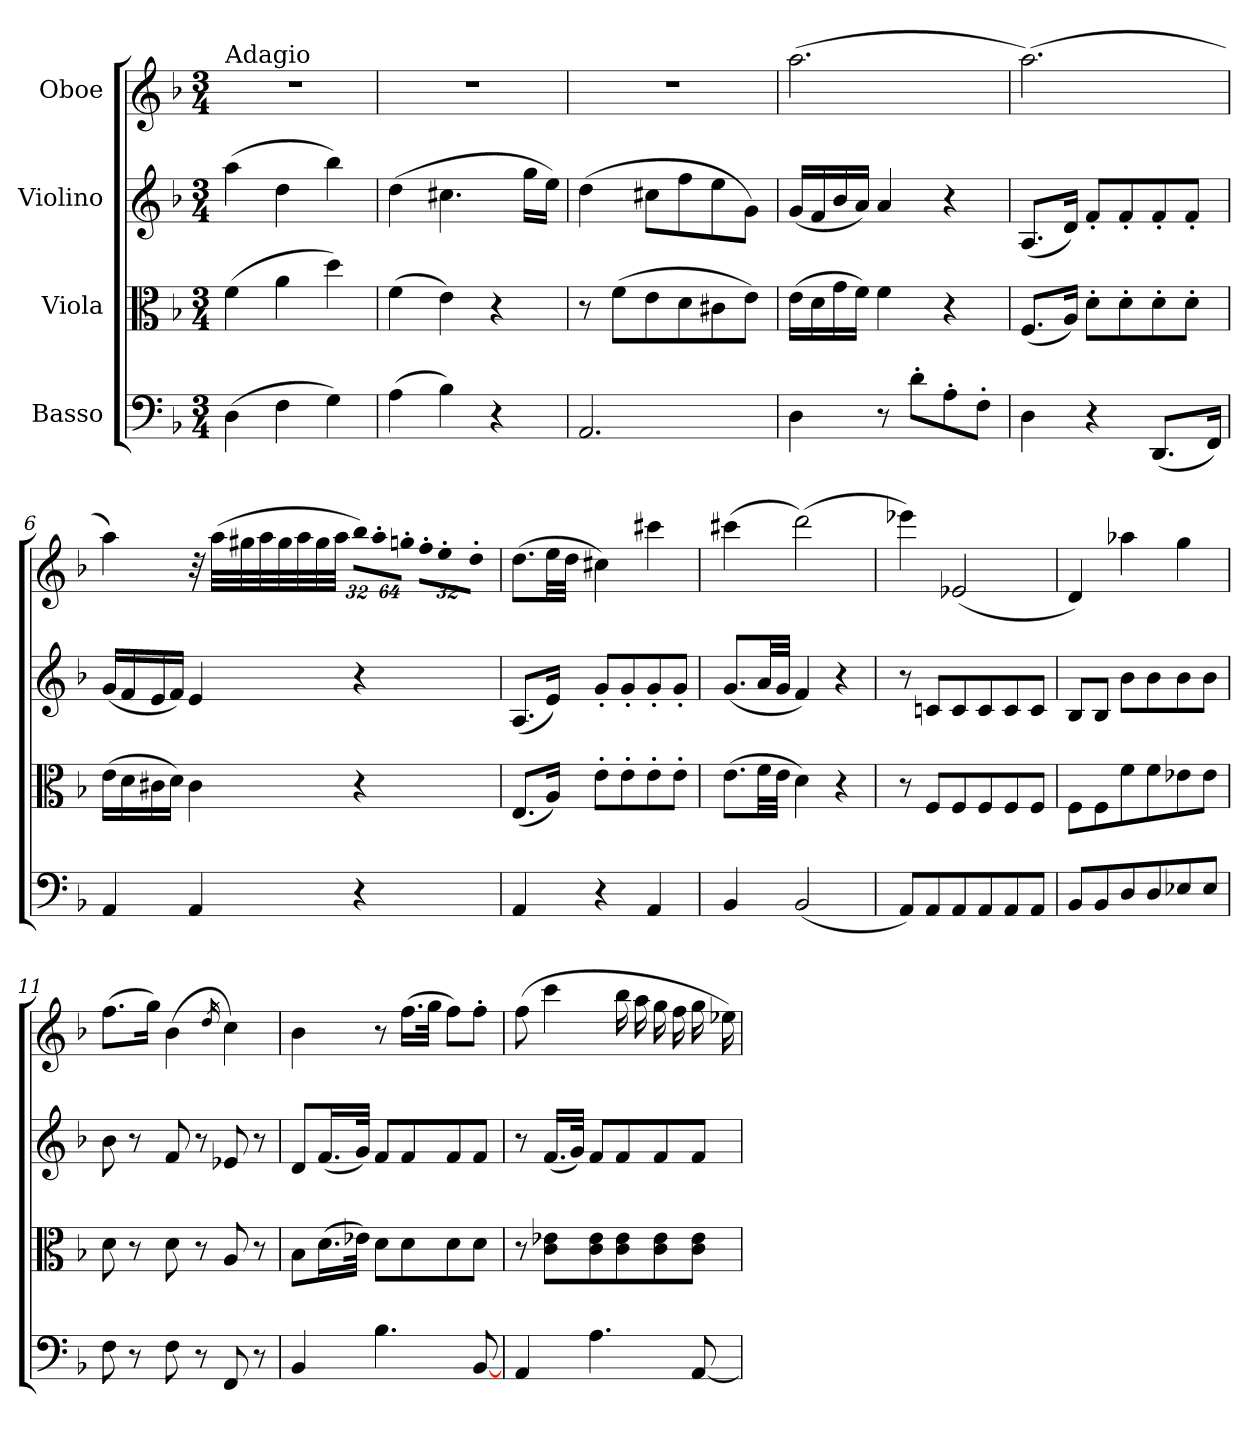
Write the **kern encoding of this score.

**kern	**kern	**kern	**kern
*part4	*part3	*part2	*part1
*staff4	*staff3	*staff2	*staff1
*I"Basso	*I"Viola	*I"Violino	*I"Oboe
!!LO:LB:g=z
*clefF4	*clefC3	*clefG2	*clefG2
*k[b-]	*k[b-]	*k[b-]	*k[b-]
*F:	*F:	*F:	*F:
*M3/4	*M3/4	*M3/4	*M3/4
=1	=1	=1	=1
!	!	!	!LO:TX:t=Adagio
!	!	!	!LO:N:vis=1
(4Di\	(4fi\	(4aai\	2.r
4Fi\	4ai\	4ddi\	.
4Gi\)	4ddi\)	4bb-i\)	.
=2	=2	=2	=2
!	!	!	!LO:N:vis=1
(4Ai\	(4fi\	(4ddi\	2.r
4B-i\)	4ei\)	4.cc#Xi\	.
4r	4r	.	.
.	.	16ggi\L	.
.	.	16eei\J)	.
=3	=3	=3	=3
!	!	!	!LO:N:vis=1
2.AAi/	8r	(4ddi\	2.r
.	(8fi\L	.	.
.	8ei\	8cc#Xi\L	.
.	8di\	8ffi\	.
.	8c#Xi\	8eei\	.
.	8ei\J)	8gi\J)	.
=4	=4	=4	=4
4Di\	(16ei\L	(16gi/L	(2.aai\
.	16di\	16fi/	.
.	16gi\	16b-i/	.
.	16fi\J)	16ai/J)	.
8r	4fi\	4ai/	.
8d'i\L	.	.	.
8A'i\	4r	4r	.
8F'i\J	.	.	.
=5	=5	=5	=5
4Di\	(8.Fi/L	(8.Ai/L	(2.aai\)
.	16Ai/J)	16di/J)	.
4r	8d'i\L	8f'i/L	.
.	8d'i\	8f'i/	.
(8.DDi/L	8d'i\	8f'i/	.
.	8d'i\J	8f'i/J	.
16FFi/J)	.	.	.
=6	=6	=6	=6
4AAi/	(16ei\L	(16gi/L	4aai\)
.	16di\	16fi/	.
.	16c#Xi\	16ei/	.
.	16di\J)	16fi/J)	.
4AAi/	4c#i\	4ei/	32r
.	.	.	(32aai\L
.	.	.	32gg#Xi\
.	.	.	32aai\
.	.	.	32gg#i\
.	.	.	32aai\
.	.	.	32gg#i\
.	.	.	32aai\J
*	*	*	*Xbrackettup
!	!	!	!LO:N:vis=16
4r	4r	4r	512%21bb-i\L)
!	!	!	!LO:N:vis=16
.	.	.	1024%43aa'i\
!	!	!	!LO:N:vis=16
.	.	.	1024%43ggn'i\J
!	!	!	!LO:N:vis=16
.	.	.	512%21ff'i\L
!	!	!	!LO:N:vis=16
.	.	.	1024%43ee'i\
!	!	!	!LO:N:vis=16
.	.	.	1024%43dd'i\J
=7	=7	=7	=7
4AAi/	(8.Ei/L	(8.Ai/L	(8.ddi\L
.	16Ai/J)	16ei/J)	32eei\
.	.	.	32ddi\J
4r	8e'i\L	8g'i/L	4cc#Xi\)
.	8e'i\	8g'i/	.
4AAi/	8e'i\	8g'i/	4ccc#Xi\
.	8e'i\J	8g'i/J	.
!!LO:LB:g=z
=8	=8	=8	=8
4BB-i/	(8.ei\L	(8.gi/L	(4ccc#Xi\
.	32fi\	32ai/	.
.	32ei\J	32gi/J	.
(2BB-i/	4di\)	4fi/)	(2dddi\)
.	4r	4r	.
=9	=9	=9	=9
8AAi/L)	8r	8r	4eee-Xi\)
8AAi/	8Fi/L	8cni/L	.
8AAi/	8Fi/	8ci/	(2e-Xi/
8AAi/	8Fi/	8ci/	.
8AAi/	8Fi/	8ci/	.
8AAi/J	8Fi/J	8ci/J	.
=10	=10	=10	=10
8BB-i/L	8Fi\L	8B-i/L	4di/)
8BB-i/	8Fi\	8B-i/J	.
8Di/	8fi\	8b-i\L	4aa-Xi\
8Di/	8fi\	8b-i\	.
8E-Xi/	8e-Xi\	8b-i\	4ggi\
8E-i/J	8e-i\J	8b-i\J	.
=11	=11	=11	=11
8Fi\L	8di\L	8b-i\L	(8.ffi\L
8r	8r	8r	.
.	.	.	16ggi\J)
8Fi\L	8di\L	8fi/L	(4b-i\
8r	8r	8r	.
.	.	.	16qddi/L
8FFi/L	8Ai/L	8e-Xi/L	4cci\)
8r	8r	8r	.
=12	=12	=12	=12
4BB-i/	8B-i\L	8di/L	4b-i\
.	(16.di\	(16.fi/	.
.	32e-Xi\J)	32gi/J)	.
4.B-i\	8di\L	8fi/L	8r
.	8di\	8fi/	(16.ffi\L
.	.	.	32ggi\J
.	8di\	8fi/	8ffi\L)
[8BB-i/L	8di\J	8fi/J	8ff'i\J
=13	=13	=13	=13
4AAi/	8r	8r	(8ffi\L
.	8ci\ 8e-XiL	(16.fi/L	4ccci\
.	.	32gi/J)	.
4.Ai\	8ci\ 8e-i	8fi/L	.
.	8ci\ 8e-i	8fi/	16bb-i\L
.	.	.	16aai\J
.	8ci\ 8e-i	8fi/	16ggi\L
.	.	.	16ffi\
[8AAi/L	8ci\ 8e-iJ	8fi/J	16ggi\
.	.	.	16ee-Xi\J)
=	=	=	=
*-	*-	*-	*-
